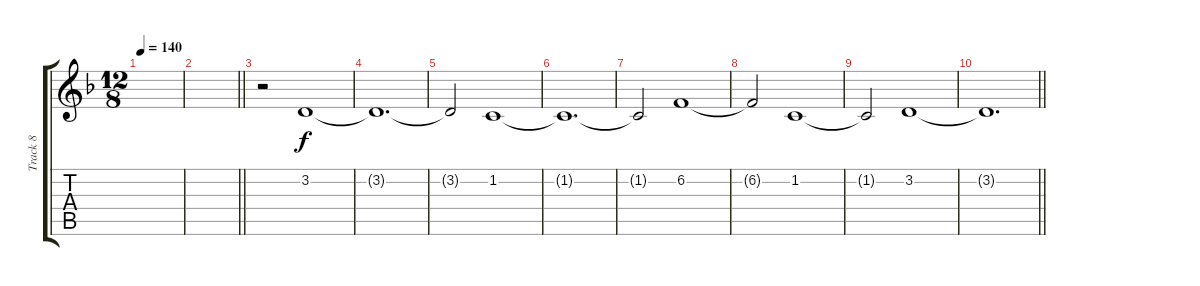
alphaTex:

\track ("Track 8" "Track 8") {instrument viola}
\staff {score tabs}
\tuning (E4 B3 G3 D3 A2 E2) {hide}
\ts (12 8)
\tempo 140
\clef g2
\ks f
|
\barLineRight lightlight
|
r.2 3.2.1 |
3.2{t}.1{d} |
3.2{t}.2 1.2.1 |
1.2{t}.1{d} |
1.2{t}.2 6.2.1 |
6.2{t}.2 1.2.1 |
1.2{t}.2 3.2.1 |
\barLineRight lightlight
3.2{t}.1{d}
